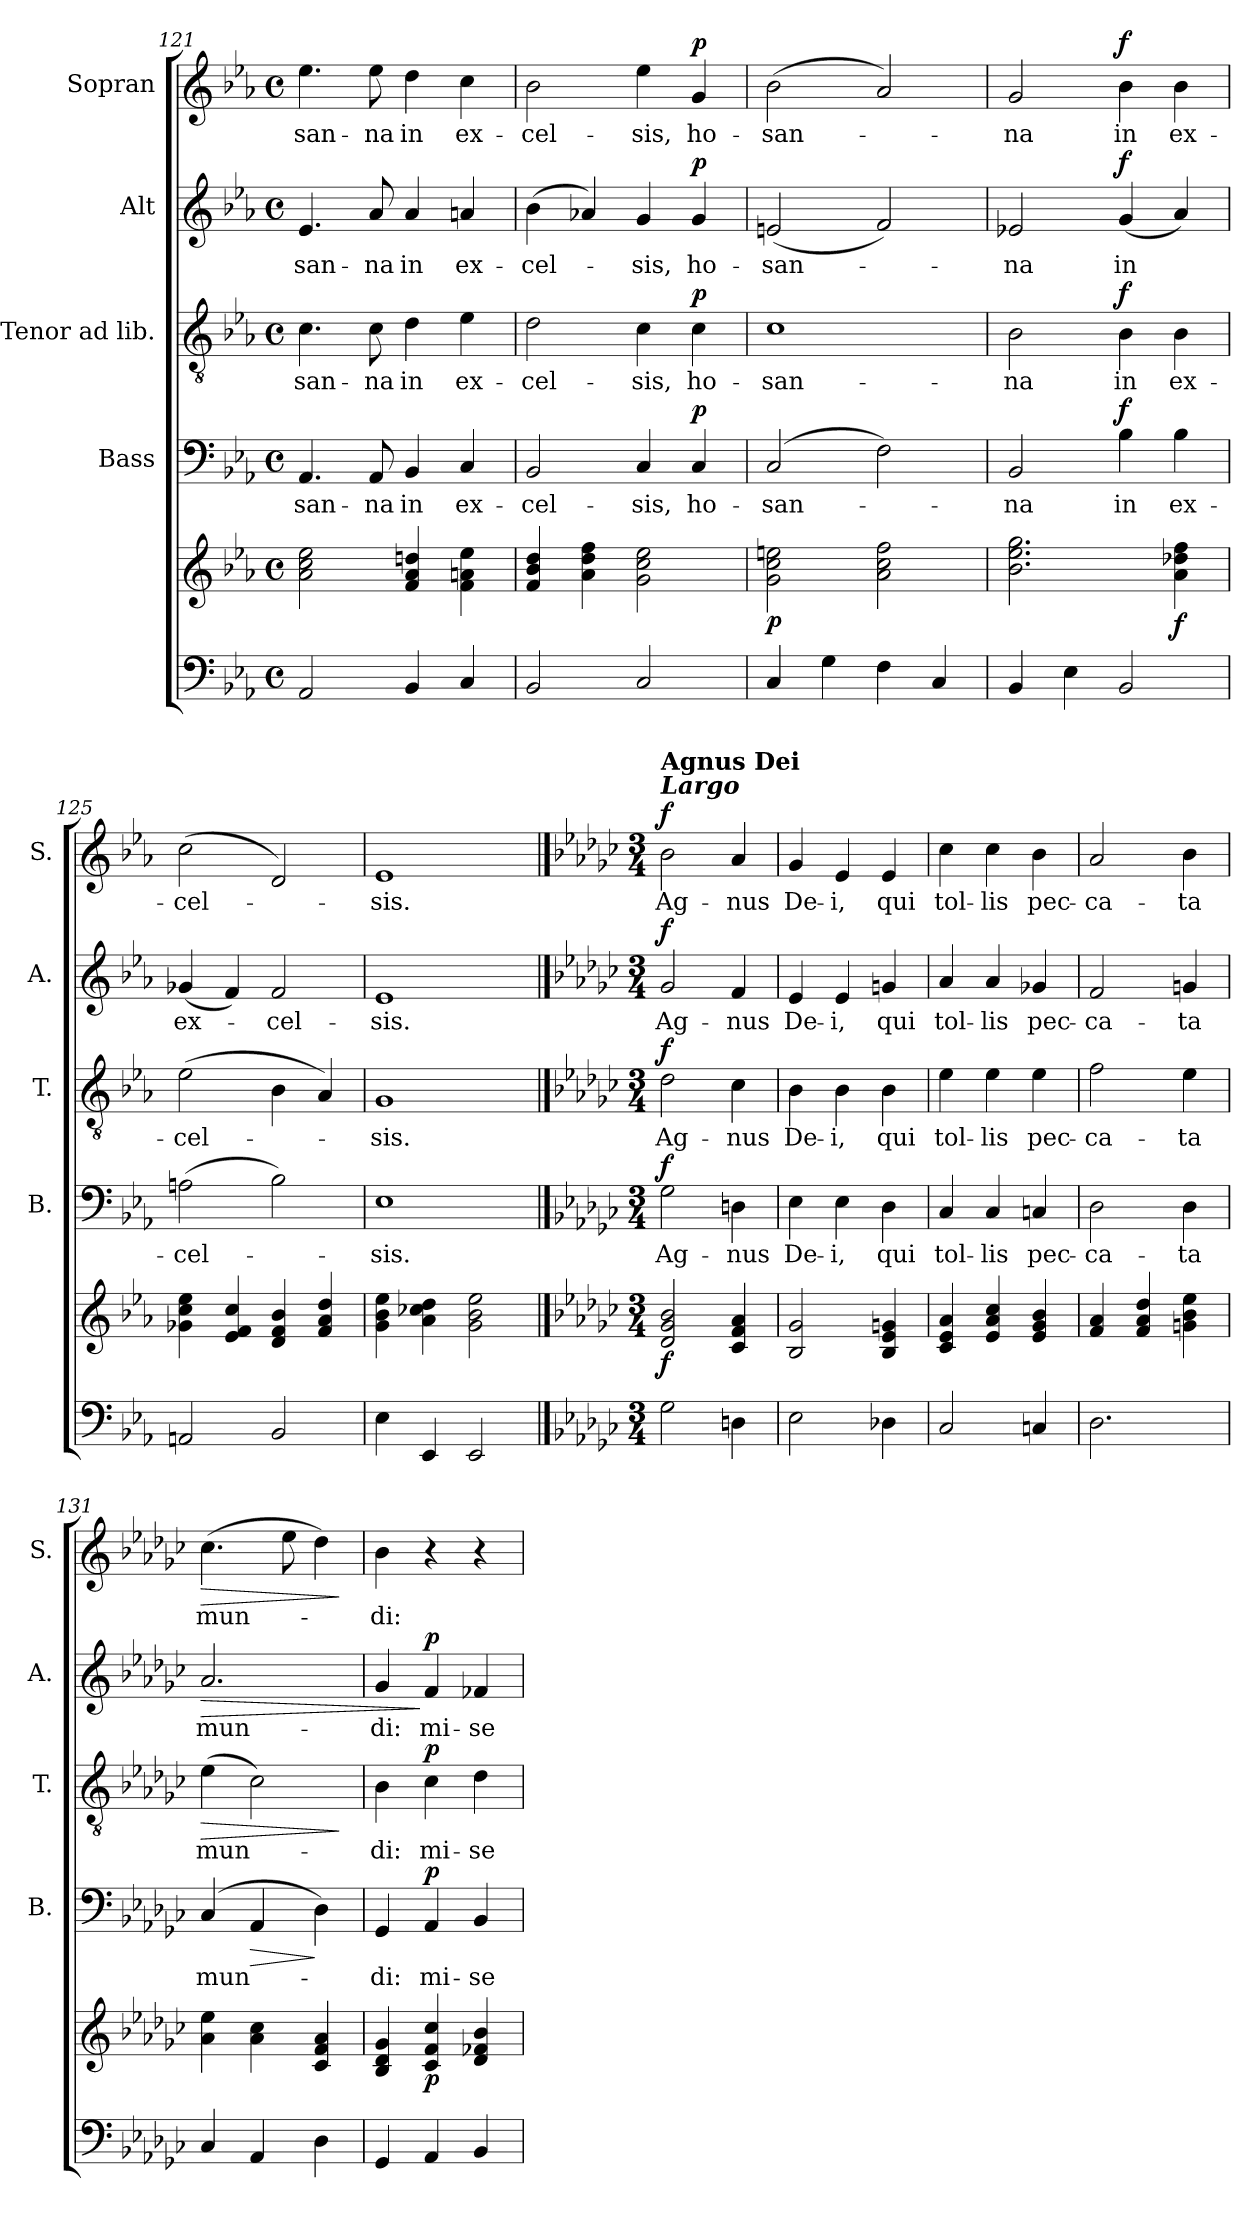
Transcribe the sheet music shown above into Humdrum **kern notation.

**kern	**kern	**dynam	**kern	**text	**dynam	**kern	**text	**dynam	**kern	**text	**dynam	**kern	**text	**dynam
*part5	*part5	*part5	*part4	*part4	*part4	*part3	*part3	*part3	*part2	*part2	*part2	*part1	*part1	*part1
*staff6	*staff5	*staff5/6	*staff4	*staff4	*staff4	*staff3	*staff3	*staff3	*staff2	*staff2	*staff2	*staff1	*staff1	*staff1
*	*	*	*I"Bass	*	*	*I"Tenor ad lib.	*	*	*I"Alt	*	*	*I"Sopran	*	*
*	*	*	*I'B.	*	*	*I'T.	*	*	*I'A.	*	*	*I'S.	*	*
!!LO:PB:g=z
*clefF4	*clefG2	*	*clefF4	*	*	*clefGv2	*	*	*clefG2	*	*	*clefG2	*	*
*k[b-e-a-]	*k[b-e-a-]	*	*k[b-e-a-]	*	*	*k[b-e-a-]	*	*	*k[b-e-a-]	*	*	*k[b-e-a-]	*	*
*E-:	*E-:	*	*E-:	*	*	*E-:	*	*	*E-:	*	*	*E-:	*	*
*M4/4	*M4/4	*	*M4/4	*	*	*M4/4	*	*	*M4/4	*	*	*M4/4	*	*
*met(c)	*met(c)	*	*met(c)	*	*	*met(c)	*	*	*met(c)	*	*	*met(c)	*	*
=121	=121	=121	=121	=121	=121	=121	=121	=121	=121	=121	=121	=121	=121	=121
!	!	!	!	!LO:LY:b	!	!	!LO:LY:b	!	!	!LO:LY:b	!	!	!LO:LY:b	!
2AA-/	2a-\ 2cc\ 2ee-\	.	4.AA-/	-san-	.	4.c\	-san-	.	4.e-/	-san-	.	4.ee-\	-san-	.
!	!	!	!	!LO:LY:b	!	!	!LO:LY:b	!	!	!LO:LY:b	!	!	!LO:LY:b	!
.	.	.	8AA-/	-na	.	8c\	-na	.	8a-/	-na	.	8ee-\	-na	.
!	!	!	!	!LO:LY:b	!	!	!LO:LY:b	!	!	!LO:LY:b	!	!	!LO:LY:b	!
4BB-/	4f/ 4a-/ 4ddn/	.	4BB-/	in	.	4d\	in	.	4a-/	in	.	4dd\	in	.
!	!	!	!	!LO:LY:b	!	!	!LO:LY:b	!	!	!LO:LY:b	!	!	!LO:LY:b	!
4C/	4f\ 4an\ 4ee-\	.	4C/	ex-	.	4e-\	ex-	.	4an/	ex-	.	4cc\	ex-	.
=122	=122	=122	=122	=122	=122	=122	=122	=122	=122	=122	=122	=122	=122	=122
!	!	!	!	!LO:LY:b	!	!	!LO:LY:b	!	!	!LO:LY:b	!	!	!LO:LY:b	!
2BB-/	4f/ 4b-/ 4dd/	.	2BB-/	-cel-	.	2d\	-cel-	.	(>4b-\	-cel-	.	2b-\	-cel-	.
.	4a-\ 4dd\ 4ff\	.	.	.	.	.	.	.	4a-X/)	.	.	.	.	.
!	!	!	!	!LO:LY:b	!	!	!LO:LY:b	!	!	!LO:LY:b	!	!	!LO:LY:b	!
2C/	2g\ 2cc\ 2ee-\	.	4C/	-sis,	.	4c\	-sis,	.	4g/	-sis,	.	4ee-\	-sis,	.
!	!	!	!	!LO:LY:b	!LO:DY:a	!	!LO:LY:b	!LO:DY:a	!	!LO:LY:b	!LO:DY:a	!	!LO:LY:b	!LO:DY:a
.	.	.	4C/	ho-	p	4c\	ho-	p	4g/	ho-	p	4g/	ho-	p
=123	=123	=123	=123	=123	=123	=123	=123	=123	=123	=123	=123	=123	=123	=123
!	!	!LO:DY:b	!	!LO:LY:b	!	!	!LO:LY:b	!	!	!LO:LY:b	!	!	!LO:LY:b	!
4C/	2g\ 2cc\ 2een\	p	(2C/	-san-	.	1c	-san-	.	(<2en/	-san-	.	(>2b-\	-san-	.
4G\	.	.	.	.	.	.	.	.	.	.	.	.	.	.
4F\	2a-\ 2cc\ 2ff\	.	2F\)	.	.	.	.	.	2f/)	.	.	2a-/)	.	.
4C/	.	.	.	.	.	.	.	.	.	.	.	.	.	.
=124	=124	=124	=124	=124	=124	=124	=124	=124	=124	=124	=124	=124	=124	=124
!	!	!	!	!LO:LY:b	!	!	!LO:LY:b	!	!	!LO:LY:b	!	!	!LO:LY:b	!
4BB-/	2.b-\ 2.ee-\ 2.gg\	.	2BB-/	-na	.	2B-\	-na	.	2e-X/	-na	.	2g/	-na	.
4E-\	.	.	.	.	.	.	.	.	.	.	.	.	.	.
!	!	!	!	!LO:LY:b	!LO:DY:a	!	!LO:LY:b	!LO:DY:a	!	!LO:LY:b	!LO:DY:a	!	!LO:LY:b	!LO:DY:a
2BB-/	.	.	4B-\	in	f	4B-\	in	f	(<4g/	in	f	4b-\	in	f
!	!	!LO:DY:b	!	!LO:LY:b	!	!	!LO:LY:b	!	!	!	!	!	!LO:LY:b	!
.	4a-\ 4dd-X\ 4ff\	f	4B-\	ex-	.	4B-\	ex-	.	4a-/)	.	.	4b-\	ex-	.
=125	=125	=125	=125	=125	=125	=125	=125	=125	=125	=125	=125	=125	=125	=125
!	!	!	!	!LO:LY:b	!	!	!LO:LY:b	!	!	!LO:LY:b	!	!	!LO:LY:b	!
2AAn/	4g-X\ 4cc\ 4ee-\	.	(>2An\	-cel-	.	(>2e-\	-cel-	.	(<4g-X/	ex-	.	(>2cc\	-cel-	.
.	4e-/ 4f/ 4cc/	.	.	.	.	.	.	.	4f/)	.	.	.	.	.
!	!	!	!	!	!	!	!	!	!	!LO:LY:b	!	!	!	!
2BB-/	4d/ 4f/ 4b-/	.	2B-\)	.	.	4B-\	.	.	2f/	-cel-	.	2d/)	.	.
.	4f/ 4a-/ 4dd/	.	.	.	.	4A-/)	.	.	.	.	.	.	.	.
=126	=126	=126	=126	=126	=126	=126	=126	=126	=126	=126	=126	=126	=126	=126
!	!	!	!	!LO:LY:b	!	!	!LO:LY:b	!	!	!LO:LY:b	!	!	!LO:LY:b	!
4E-\	4g\ 4b-\ 4ee-\	.	1E-	-sis.	.	1G	-sis.	.	1e-	-sis.	.	1e-	-sis.	.
4EE-/	4a-\ 4cc-X\ 4dd\	.	.	.	.	.	.	.	.	.	.	.	.	.
2EE-/	2g\ 2b-\ 2ee-\	.	.	.	.	.	.	.	.	.	.	.	.	.
!!LO:LB:g=z
==127	==127	==127	==127	==127	==127	==127	==127	==127	==127	==127	==127	==127	==127	==127
*k[b-e-a-d-g-c-]	*k[b-e-a-d-g-c-]	*	*k[b-e-a-d-g-c-]	*	*	*k[b-e-a-d-g-c-]	*	*	*k[b-e-a-d-g-c-]	*	*	*k[b-e-a-d-g-c-]	*	*
*G-:	*G-:	*	*G-:	*	*	*G-:	*	*	*G-:	*	*	*G-:	*	*
*M3/4	*M3/4	*	*M3/4	*	*	*M3/4	*	*	*M3/4	*	*	*M3/4	*	*
!	!	!	!	!	!	!	!	!	!	!	!	!LO:TX:a:Bi:t=Largo	!	!
!	!	!	!	!	!	!	!	!	!	!	!	!LO:TX:a:B:t=Agnus Dei	!	!
!	!	!LO:DY:b	!	!LO:LY:b	!LO:DY:a	!	!LO:LY:b	!LO:DY:a	!	!LO:LY:b	!LO:DY:a	!	!LO:LY:b	!LO:DY:a
2G-\	2d-/ 2g-/ 2b-/	f	2G-\	Ag-	f	2d-\	Ag-	f	2g-/	Ag-	f	2b-\	Ag-	f
!	!	!	!	!LO:LY:b	!	!	!LO:LY:b	!	!	!LO:LY:b	!	!	!LO:LY:b	!
4Dn\	4c-/ 4f/ 4a-/	.	4Dn\	-nus	.	4c-\	-nus	.	4f/	-nus	.	4a-/	-nus	.
=128	=128	=128	=128	=128	=128	=128	=128	=128	=128	=128	=128	=128	=128	=128
!	!	!	!	!LO:LY:b	!	!	!LO:LY:b	!	!	!LO:LY:b	!	!	!LO:LY:b	!
2E-\	2B-/ 2g-/	.	4E-\	De-	.	4B-\	De-	.	4e-/	De-	.	4g-/	De-	.
!	!	!	!	!LO:LY:b	!	!	!LO:LY:b	!	!	!LO:LY:b	!	!	!LO:LY:b	!
.	.	.	4E-\	-i,	.	4B-\	-i,	.	4e-/	-i,	.	4e-/	-i,	.
!	!	!	!	!LO:LY:b	!	!	!LO:LY:b	!	!	!LO:LY:b	!	!	!LO:LY:b	!
4D-X\	4B-/ 4e-/ 4gn/	.	4D-\	qui	.	4B-\	qui	.	4gn/	qui	.	4e-/	qui	.
=129	=129	=129	=129	=129	=129	=129	=129	=129	=129	=129	=129	=129	=129	=129
!	!	!	!	!LO:LY:b	!	!	!LO:LY:b	!	!	!LO:LY:b	!	!	!LO:LY:b	!
2C-/	4c-/ 4e-/ 4a-/	.	4C-/	tol-	.	4e-\	tol-	.	4a-/	tol-	.	4cc-\	tol-	.
!	!	!	!	!LO:LY:b	!	!	!LO:LY:b	!	!	!LO:LY:b	!	!	!LO:LY:b	!
.	4e-/ 4a-/ 4cc-/	.	4C-/	-lis	.	4e-\	-lis	.	4a-/	-lis	.	4cc-\	-lis	.
!	!	!	!	!LO:LY:b	!	!	!LO:LY:b	!	!	!LO:LY:b	!	!	!LO:LY:b	!
4Cn/	4e-/ 4g-/ 4b-/	.	4Cn/	pec-	.	4e-\	pec-	.	4g-X/	pec-	.	4b-\	pec-	.
=130	=130	=130	=130	=130	=130	=130	=130	=130	=130	=130	=130	=130	=130	=130
!	!	!	!	!LO:LY:b	!	!	!LO:LY:b	!	!	!LO:LY:b	!	!	!LO:LY:b	!
2.D-\	4f/ 4a-/	.	2D-\	-ca-	.	2f\	-ca-	.	2f/	-ca-	.	2a-/	-ca-	.
.	4f/ 4a-/ 4dd-/	.	.	.	.	.	.	.	.	.	.	.	.	.
!	!	!	!	!LO:LY:b	!	!	!LO:LY:b	!	!	!LO:LY:b	!	!	!LO:LY:b	!
.	4gn\ 4b-\ 4ee-\	.	4D-\	-ta	.	4e-\	-ta	.	4gn/	-ta	.	4b-\	-ta	.
=131	=131	=131	=131	=131	=131	=131	=131	=131	=131	=131	=131	=131	=131	=131
!	!	!	!	!LO:LY:b	!	!	!LO:LY:b	!LO:HP:b	!	!LO:LY:b	!LO:HP:b	!	!LO:LY:b	!LO:HP:b
4C-/	4a-\ 4ee-\	.	(4C-/	mun-	.	(>4e-\	mun-	>	2.a-/	mun-	>	(>4.cc-\	mun-	>
!	!	!	!	!	!LO:HP:b	!	!	!	!	!	!	!	!	!
4AA-/	4a-\ 4cc-\	.	4AA-/	.	>	2c-\)	.	.	.	.	.	.	.	.
.	.	.	.	.	.	.	.	.	.	.	.	8ee-\	.	.
4D-\	4c-/ 4f/ 4a-/	.	4D-\)	.	]	.	.	.	.	.	.	4dd-\)	.	.
.	.	.	.	.	.	.	.	]	.	.	.	.	.	]
=132	=132	=132	=132	=132	=132	=132	=132	=132	=132	=132	=132	=132	=132	=132
!	!	!	!	!LO:LY:b	!	!	!LO:LY:b	!	!	!LO:LY:b	!	!	!LO:LY:b	!
4GG-/	4B-/ 4d-/ 4g-/	.	4GG-/	-di:	.	4B-\	-di:	.	4g-/	-di:	.	4b-\	-di:	.
!	!	!LO:DY:b	!	!LO:LY:b	!LO:DY:a	!	!LO:LY:b	!LO:DY:a	!	!LO:LY:b	!LO:DY:n=1:a	!	!	!
4AA-/	4c-/ 4f/ 4cc-/	p	4AA-/	mi-	p	4c-\	mi-	p	4f/	mi-	] p	4r	.	.
!	!	!	!	!LO:LY:b	!	!	!LO:LY:b	!	!	!LO:LY:b	!	!	!	!
4BB-/	4d-/ 4f-X/ 4b-/	.	4BB-/	-se-	.	4d-\	-se-	.	4f-X/	-se-	.	4r	.	.
=	=	=	=	=	=	=	=	=	=	=	=	=	=	=
*-	*-	*-	*-	*-	*-	*-	*-	*-	*-	*-	*-	*-	*-	*-
